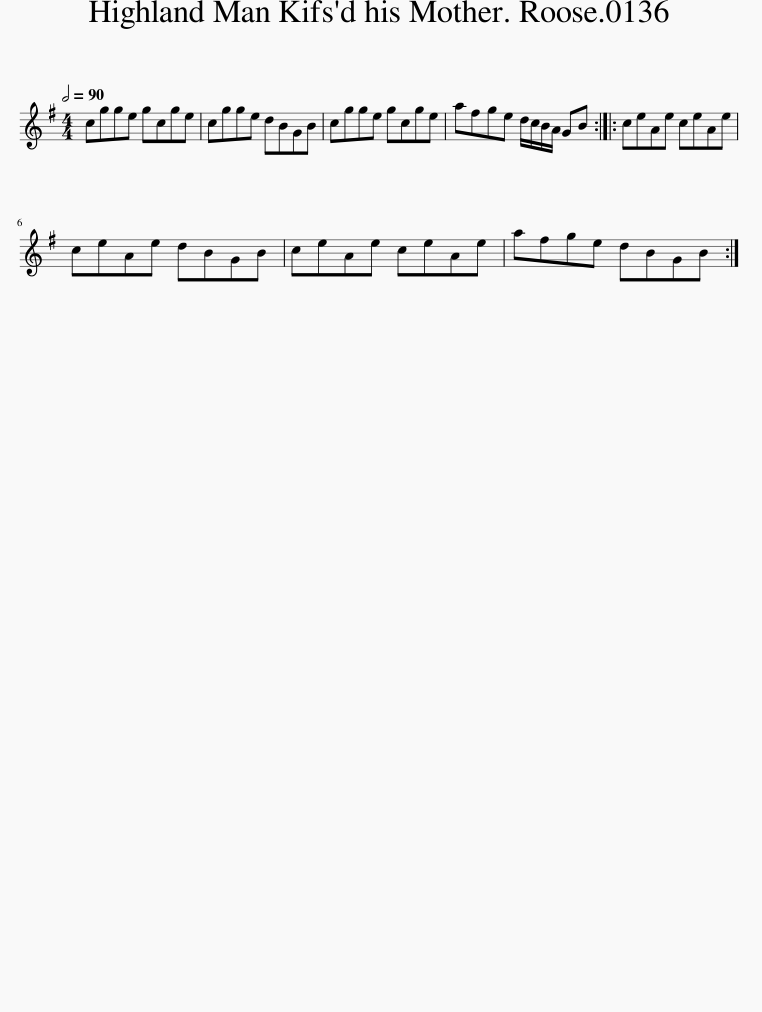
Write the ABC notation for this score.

X:1
L:1/8
Q:1/2=90
M:4/4
I:linebreak $
K:G
V:1 treble
V:1
 cgge gcge | cgge dBGB | cgge gcge | afge d/c/B/A/ GB :: ceAe ceAe |$ %5
 ceAe dBGB | ceAe ceAe | afge dBGB :| %8
